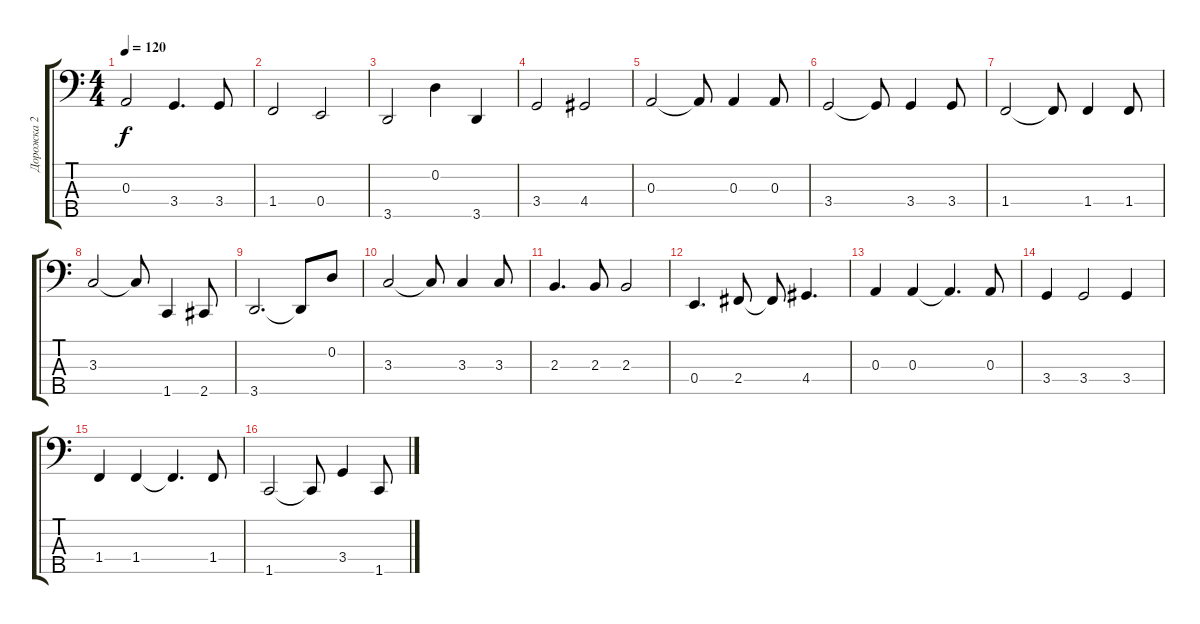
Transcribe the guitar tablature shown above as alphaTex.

\track ("Дорожка 2" "Дорожка 2") {instrument electricbassfinger}
\staff {score tabs}
\tuning (G2 D2 A1 E1 B0) {hide}
\ts (4 4)
\tempo 120
\clef f4
\ks c
0.3.2{dy f} 3.4.4{d} 3.4.8 |
1.4.2 0.4.2 |
3.5.2 0.2.4 3.5.4 |
3.4.2 4.4.2 |
0.3.2 0.3{t}.8 0.3.4 0.3.8 |
3.4.2 3.4{t}.8 3.4.4 3.4.8 |
1.4.2 1.4{t}.8 1.4.4 1.4.8 |
3.3.2 3.3{t}.8 1.5.4 2.5.8 |
3.5.2{d} 3.5{t}.8 0.2.8 |
3.3.2 3.3{t}.8 3.3.4 3.3.8 |
2.3.4{d} 2.3.8 2.3.2 |
0.4.4{d} 2.4.8 2.4{t}.8 4.4.4{d} |
0.3.4 0.3.4 0.3{t}.4{d} 0.3.8 |
3.4.4 3.4.2 3.4.4 |
1.4.4 1.4.4 1.4{t}.4{d} 1.4.8 |
1.5.2 1.5{t}.8 3.4.4 1.5.8
